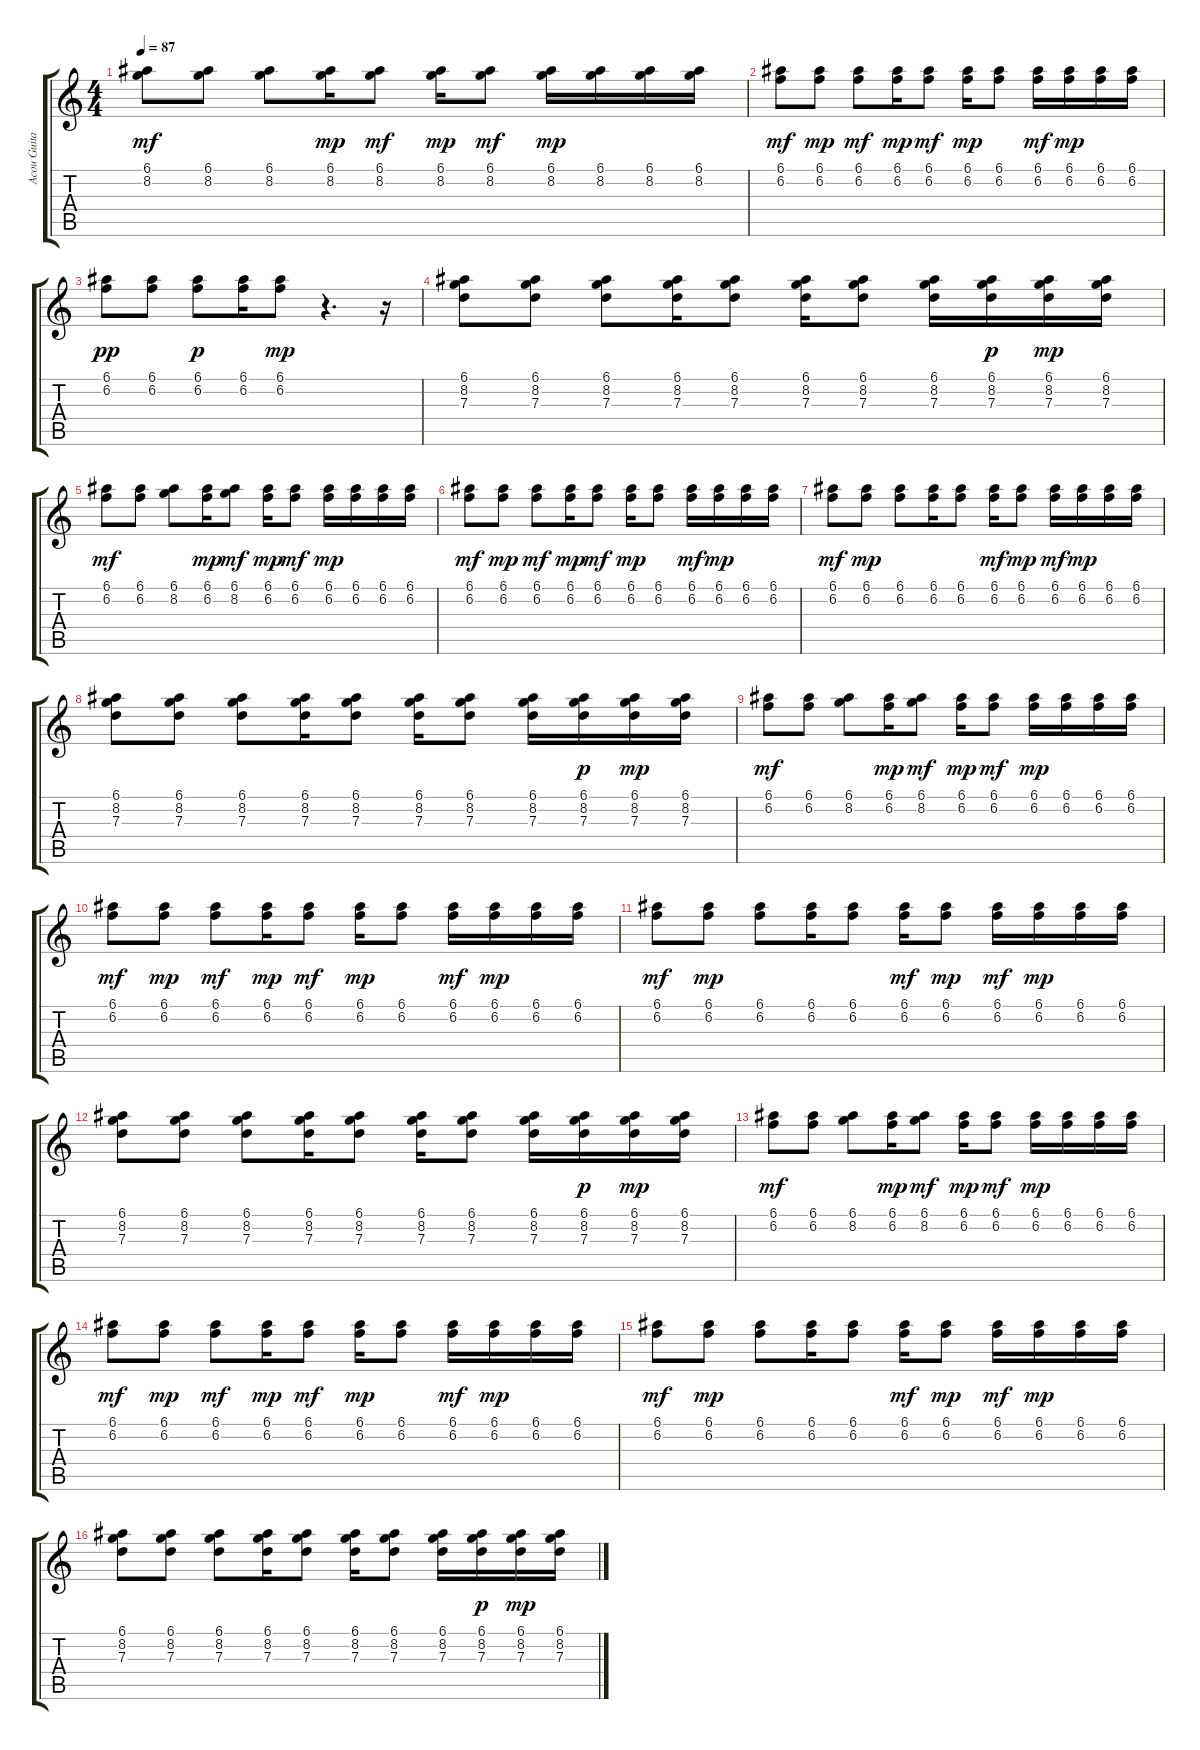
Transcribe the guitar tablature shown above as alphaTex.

\track ("Acou Guita" "Acou Guita") {instrument acousticguitarsteel}
\staff {score tabs}
\tuning (E4 B3 G3 D3 A2 E2) {hide}
\ts (4 4)
\tempo 87
\clef g2
\ks c
(6.1 8.2).8{dy mf} (6.1 8.2).8 (6.1 8.2).8 (6.1 8.2).16{dy mp} (6.1 8.2).8{dy mf} (6.1 8.2).16{dy mp} (6.1 8.2).8{dy mf} (6.1 8.2).16{dy mp} (6.1 8.2).16 (6.1 8.2).16 (6.1 8.2).16 |
(6.1 6.2).8{dy mf} (6.1 6.2).8{dy mp} (6.1 6.2).8{dy mf} (6.1 6.2).16{dy mp} (6.1 6.2).8{dy mf} (6.1 6.2).16{dy mp} (6.1 6.2).8 (6.1 6.2).16{dy mf} (6.1 6.2).16{dy mp} (6.1 6.2).16 (6.1 6.2).16 |
(6.1 6.2).8{dy pp} (6.1 6.2).8 (6.1 6.2).8{dy p} (6.1 6.2).16 (6.1 6.2).8{dy mp} r.4{d} r.16 |
(6.1 8.2 7.3).8 (6.1 8.2 7.3).8 (6.1 8.2 7.3).8 (6.1 8.2 7.3).16 (6.1 8.2 7.3).8 (6.1 8.2 7.3).16 (6.1 8.2 7.3).8 (6.1 8.2 7.3).16 (6.1 8.2 7.3).16{dy p} (6.1 8.2 7.3).16{dy mp} (6.1 8.2 7.3).16 |
(6.1 6.2).8{dy mf} (6.1 6.2).8 (6.1 8.2).8 (6.1 6.2).16{dy mp} (6.1 8.2).8{dy mf} (6.1 6.2).16{dy mp} (6.1 6.2).8{dy mf} (6.1 6.2).16{dy mp} (6.1 6.2).16 (6.1 6.2).16 (6.1 6.2).16 |
(6.1 6.2).8{dy mf} (6.1 6.2).8{dy mp} (6.1 6.2).8{dy mf} (6.1 6.2).16{dy mp} (6.1 6.2).8{dy mf} (6.1 6.2).16{dy mp} (6.1 6.2).8 (6.1 6.2).16{dy mf} (6.1 6.2).16{dy mp} (6.1 6.2).16 (6.1 6.2).16 |
(6.1 6.2).8{dy mf} (6.1 6.2).8{dy mp} (6.1 6.2).8 (6.1 6.2).16 (6.1 6.2).8 (6.1 6.2).16{dy mf} (6.1 6.2).8{dy mp} (6.1 6.2).16{dy mf} (6.1 6.2).16{dy mp} (6.1 6.2).16 (6.1 6.2).16 |
(6.1 8.2 7.3).8 (6.1 8.2 7.3).8 (6.1 8.2 7.3).8 (6.1 8.2 7.3).16 (6.1 8.2 7.3).8 (6.1 8.2 7.3).16 (6.1 8.2 7.3).8 (6.1 8.2 7.3).16 (6.1 8.2 7.3).16{dy p} (6.1 8.2 7.3).16{dy mp} (6.1 8.2 7.3).16 |
(6.1 6.2).8{dy mf} (6.1 6.2).8 (6.1 8.2).8 (6.1 6.2).16{dy mp} (6.1 8.2).8{dy mf} (6.1 6.2).16{dy mp} (6.1 6.2).8{dy mf} (6.1 6.2).16{dy mp} (6.1 6.2).16 (6.1 6.2).16 (6.1 6.2).16 |
(6.1 6.2).8{dy mf} (6.1 6.2).8{dy mp} (6.1 6.2).8{dy mf} (6.1 6.2).16{dy mp} (6.1 6.2).8{dy mf} (6.1 6.2).16{dy mp} (6.1 6.2).8 (6.1 6.2).16{dy mf} (6.1 6.2).16{dy mp} (6.1 6.2).16 (6.1 6.2).16 |
(6.1 6.2).8{dy mf} (6.1 6.2).8{dy mp} (6.1 6.2).8 (6.1 6.2).16 (6.1 6.2).8 (6.1 6.2).16{dy mf} (6.1 6.2).8{dy mp} (6.1 6.2).16{dy mf} (6.1 6.2).16{dy mp} (6.1 6.2).16 (6.1 6.2).16 |
(6.1 8.2 7.3).8 (6.1 8.2 7.3).8 (6.1 8.2 7.3).8 (6.1 8.2 7.3).16 (6.1 8.2 7.3).8 (6.1 8.2 7.3).16 (6.1 8.2 7.3).8 (6.1 8.2 7.3).16 (6.1 8.2 7.3).16{dy p} (6.1 8.2 7.3).16{dy mp} (6.1 8.2 7.3).16 |
(6.1 6.2).8{dy mf} (6.1 6.2).8 (6.1 8.2).8 (6.1 6.2).16{dy mp} (6.1 8.2).8{dy mf} (6.1 6.2).16{dy mp} (6.1 6.2).8{dy mf} (6.1 6.2).16{dy mp} (6.1 6.2).16 (6.1 6.2).16 (6.1 6.2).16 |
(6.1 6.2).8{dy mf} (6.1 6.2).8{dy mp} (6.1 6.2).8{dy mf} (6.1 6.2).16{dy mp} (6.1 6.2).8{dy mf} (6.1 6.2).16{dy mp} (6.1 6.2).8 (6.1 6.2).16{dy mf} (6.1 6.2).16{dy mp} (6.1 6.2).16 (6.1 6.2).16 |
(6.1 6.2).8{dy mf} (6.1 6.2).8{dy mp} (6.1 6.2).8 (6.1 6.2).16 (6.1 6.2).8 (6.1 6.2).16{dy mf} (6.1 6.2).8{dy mp} (6.1 6.2).16{dy mf} (6.1 6.2).16{dy mp} (6.1 6.2).16 (6.1 6.2).16 |
(6.1 8.2 7.3).8 (6.1 8.2 7.3).8 (6.1 8.2 7.3).8 (6.1 8.2 7.3).16 (6.1 8.2 7.3).8 (6.1 8.2 7.3).16 (6.1 8.2 7.3).8 (6.1 8.2 7.3).16 (6.1 8.2 7.3).16{dy p} (6.1 8.2 7.3).16{dy mp} (6.1 8.2 7.3).16
